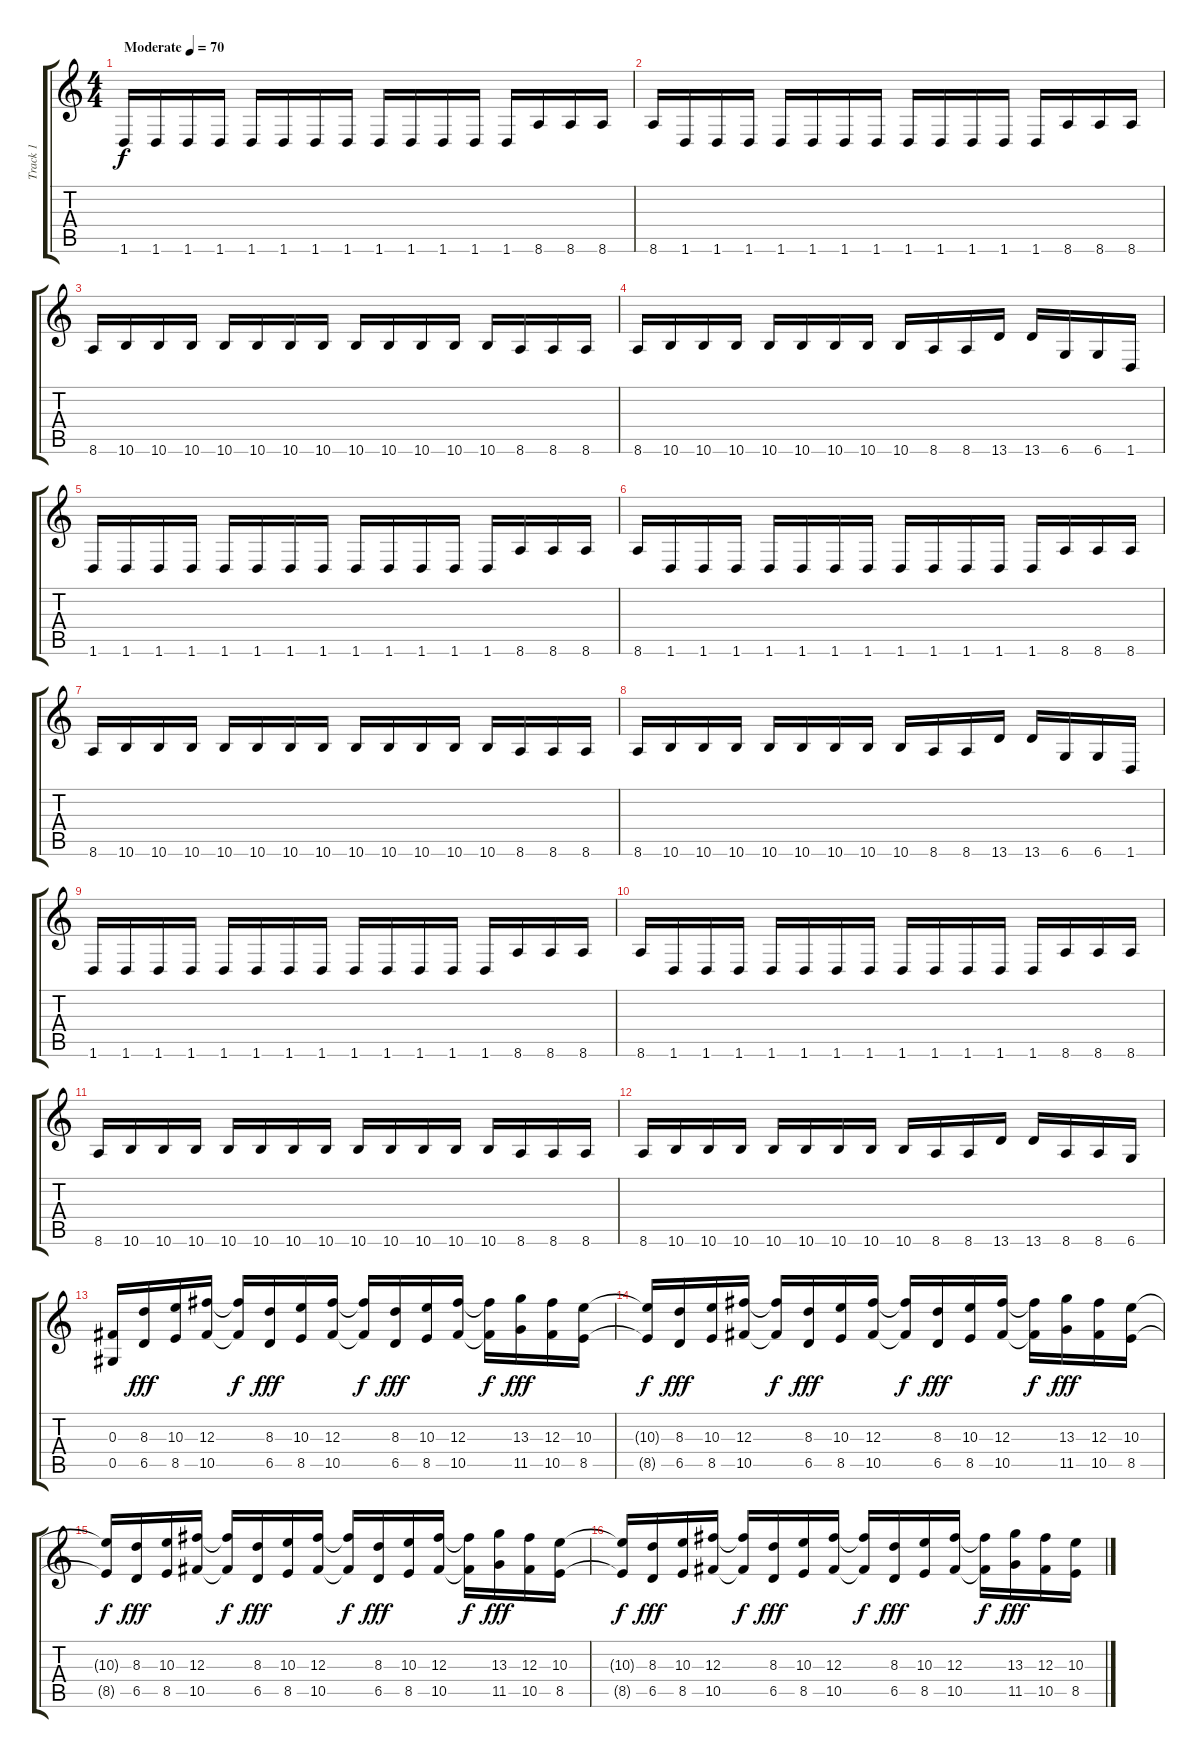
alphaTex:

\track ("Track 1" "Track 1") {instrument distortionguitar}
\staff {score tabs}
\tuning (Eb4 Bb3 Gb3 Db3 Ab2 Db2) {hide}
\ts (4 4)
\tempo (70 "Moderate")
\clef g2
\ks c
1.6.16{dy f instrument distortionguitar} 1.6.16 1.6.16 1.6.16 1.6.16 1.6.16 1.6.16 1.6.16 1.6.16 1.6.16 1.6.16 1.6.16 1.6.16 8.6.16 8.6.16 8.6.16 |
8.6.16 1.6.16 1.6.16 1.6.16 1.6.16 1.6.16 1.6.16 1.6.16 1.6.16 1.6.16 1.6.16 1.6.16 1.6.16 8.6.16 8.6.16 8.6.16 |
8.6.16 10.6.16 10.6.16 10.6.16 10.6.16 10.6.16 10.6.16 10.6.16 10.6.16 10.6.16 10.6.16 10.6.16 10.6.16 8.6.16 8.6.16 8.6.16 |
8.6.16 10.6.16 10.6.16 10.6.16 10.6.16 10.6.16 10.6.16 10.6.16 10.6.16 8.6.16 8.6.16 13.6.16 13.6.16 6.6.16 6.6.16 1.6.16 |
1.6.16 1.6.16 1.6.16 1.6.16 1.6.16 1.6.16 1.6.16 1.6.16 1.6.16 1.6.16 1.6.16 1.6.16 1.6.16 8.6.16 8.6.16 8.6.16 |
8.6.16 1.6.16 1.6.16 1.6.16 1.6.16 1.6.16 1.6.16 1.6.16 1.6.16 1.6.16 1.6.16 1.6.16 1.6.16 8.6.16 8.6.16 8.6.16 |
8.6.16 10.6.16 10.6.16 10.6.16 10.6.16 10.6.16 10.6.16 10.6.16 10.6.16 10.6.16 10.6.16 10.6.16 10.6.16 8.6.16 8.6.16 8.6.16 |
8.6.16 10.6.16 10.6.16 10.6.16 10.6.16 10.6.16 10.6.16 10.6.16 10.6.16 8.6.16 8.6.16 13.6.16 13.6.16 6.6.16 6.6.16 1.6.16 |
1.6.16 1.6.16 1.6.16 1.6.16 1.6.16 1.6.16 1.6.16 1.6.16 1.6.16 1.6.16 1.6.16 1.6.16 1.6.16 8.6.16 8.6.16 8.6.16 |
8.6.16 1.6.16 1.6.16 1.6.16 1.6.16 1.6.16 1.6.16 1.6.16 1.6.16 1.6.16 1.6.16 1.6.16 1.6.16 8.6.16 8.6.16 8.6.16 |
8.6.16 10.6.16 10.6.16 10.6.16 10.6.16 10.6.16 10.6.16 10.6.16 10.6.16 10.6.16 10.6.16 10.6.16 10.6.16 8.6.16 8.6.16 8.6.16 |
8.6.16 10.6.16 10.6.16 10.6.16 10.6.16 10.6.16 10.6.16 10.6.16 10.6.16 8.6.16 8.6.16 13.6.16 13.6.16 8.6.16 8.6.16 6.6.16 |
(0.3 0.5).16 (8.3 6.5).16{dy fff} (10.3 8.5).16 (12.3 10.5).16 (12.3{t} 10.5{t}).16{dy f} (8.3 6.5).16{dy fff} (10.3 8.5).16 (12.3 10.5).16 (12.3{t} 10.5{t}).16{dy f} (8.3 6.5).16{dy fff} (10.3 8.5).16 (12.3 10.5).16 (12.3{t} 10.5{t}).16{dy f} (13.3 11.5).16{dy fff} (12.3 10.5).16 (10.3 8.5).16 |
(10.3{t} 8.5{t}).16{dy f} (8.3 6.5).16{dy fff} (10.3 8.5).16 (12.3 10.5).16 (12.3{t} 10.5{t}).16{dy f} (8.3 6.5).16{dy fff} (10.3 8.5).16 (12.3 10.5).16 (12.3{t} 10.5{t}).16{dy f} (8.3 6.5).16{dy fff} (10.3 8.5).16 (12.3 10.5).16 (12.3{t} 10.5{t}).16{dy f} (13.3 11.5).16{dy fff} (12.3 10.5).16 (10.3 8.5).16 |
(10.3{t} 8.5{t}).16{dy f} (8.3 6.5).16{dy fff} (10.3 8.5).16 (12.3 10.5).16 (12.3{t} 10.5{t}).16{dy f} (8.3 6.5).16{dy fff} (10.3 8.5).16 (12.3 10.5).16 (12.3{t} 10.5{t}).16{dy f} (8.3 6.5).16{dy fff} (10.3 8.5).16 (12.3 10.5).16 (12.3{t} 10.5{t}).16{dy f} (13.3 11.5).16{dy fff} (12.3 10.5).16 (10.3 8.5).16 |
(10.3{t} 8.5{t}).16{dy f} (8.3 6.5).16{dy fff} (10.3 8.5).16 (12.3 10.5).16 (12.3{t} 10.5{t}).16{dy f} (8.3 6.5).16{dy fff} (10.3 8.5).16 (12.3 10.5).16 (12.3{t} 10.5{t}).16{dy f} (8.3 6.5).16{dy fff} (10.3 8.5).16 (12.3 10.5).16 (12.3{t} 10.5{t}).16{dy f} (13.3 11.5).16{dy fff} (12.3 10.5).16 (10.3 8.5).16
